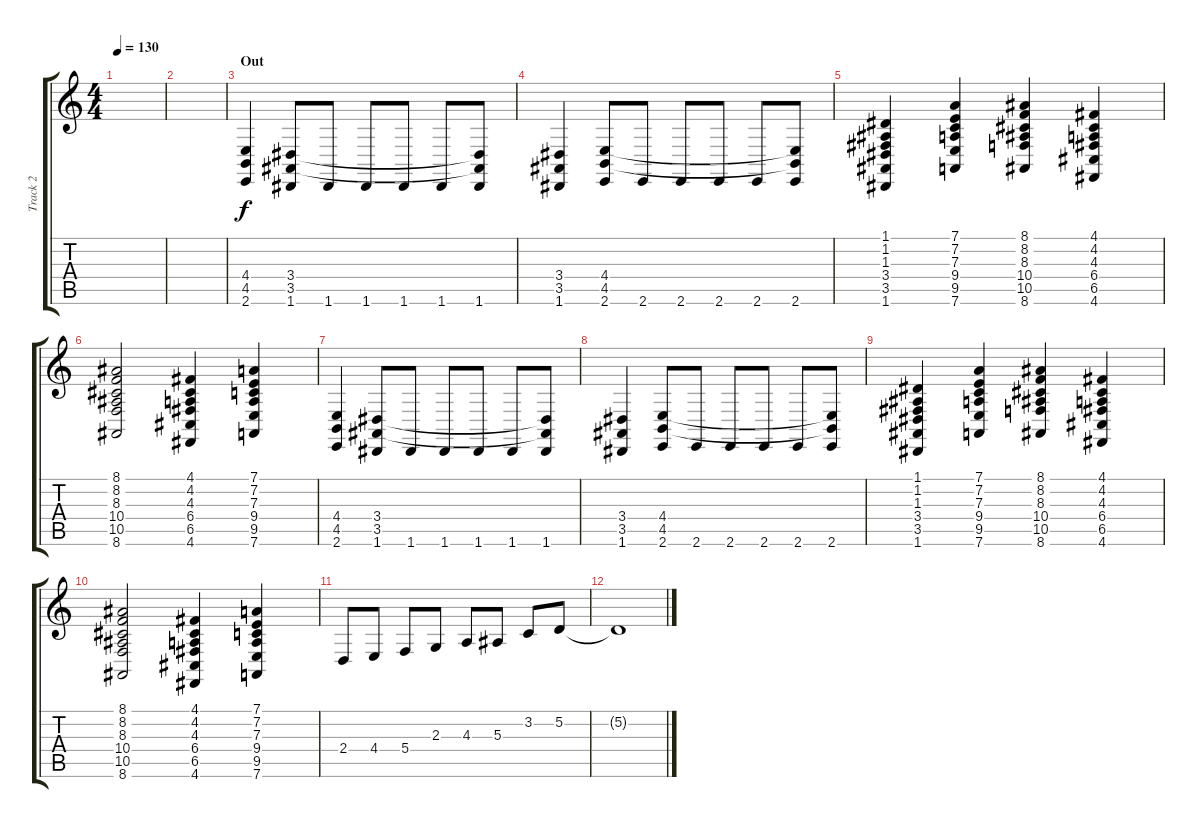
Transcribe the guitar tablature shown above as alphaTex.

\track ("Track 2" "Track 2") {instrument brightacousticpiano}
\staff {score tabs}
\tuning (D4 A3 F3 C3 G2 D2) {hide}
\ts (4 4)
\tempo 130
\clef g2
\ks c
|
|
\section ("" "Out")
(4.4 4.5 2.6).4 (3.4 3.5 1.6).8 1.6.8 1.6.8 1.6.8 1.6.8 (3.4{t} 3.5{t} 1.6).8 |
(3.4 3.5 1.6).4 (4.4 4.5 2.6).8 2.6.8 2.6.8 2.6.8 2.6.8 (4.4{t} 4.5{t} 2.6).8 |
(1.1 1.2 1.3 3.4 3.5 1.6).4 (7.1 7.2 7.3 9.4 9.5 7.6).4 (8.1 8.2 8.3 10.4 10.5 8.6).4 (4.1 4.2 4.3 6.4 6.5 4.6).4 |
(8.1 8.2 8.3 10.4 10.5 8.6).2 (4.1 4.2 4.3 6.4 6.5 4.6).4 (7.1 7.2 7.3 9.4 9.5 7.6).4 |
(4.4 4.5 2.6).4 (3.4 3.5 1.6).8 1.6.8 1.6.8 1.6.8 1.6.8 (3.4{t} 3.5{t} 1.6).8 |
(3.4 3.5 1.6).4 (4.4 4.5 2.6).8 2.6.8 2.6.8 2.6.8 2.6.8 (4.4{t} 4.5{t} 2.6).8 |
(1.1 1.2 1.3 3.4 3.5 1.6).4 (7.1 7.2 7.3 9.4 9.5 7.6).4 (8.1 8.2 8.3 10.4 10.5 8.6).4 (4.1 4.2 4.3 6.4 6.5 4.6).4 |
(8.1 8.2 8.3 10.4 10.5 8.6).2 (4.1 4.2 4.3 6.4 6.5 4.6).4 (7.1 7.2 7.3 9.4 9.5 7.6).4 |
2.4.8 4.4.8 5.4.8 2.3.8 4.3.8 5.3.8 3.2.8 5.2.8 |
5.2{t}.1
